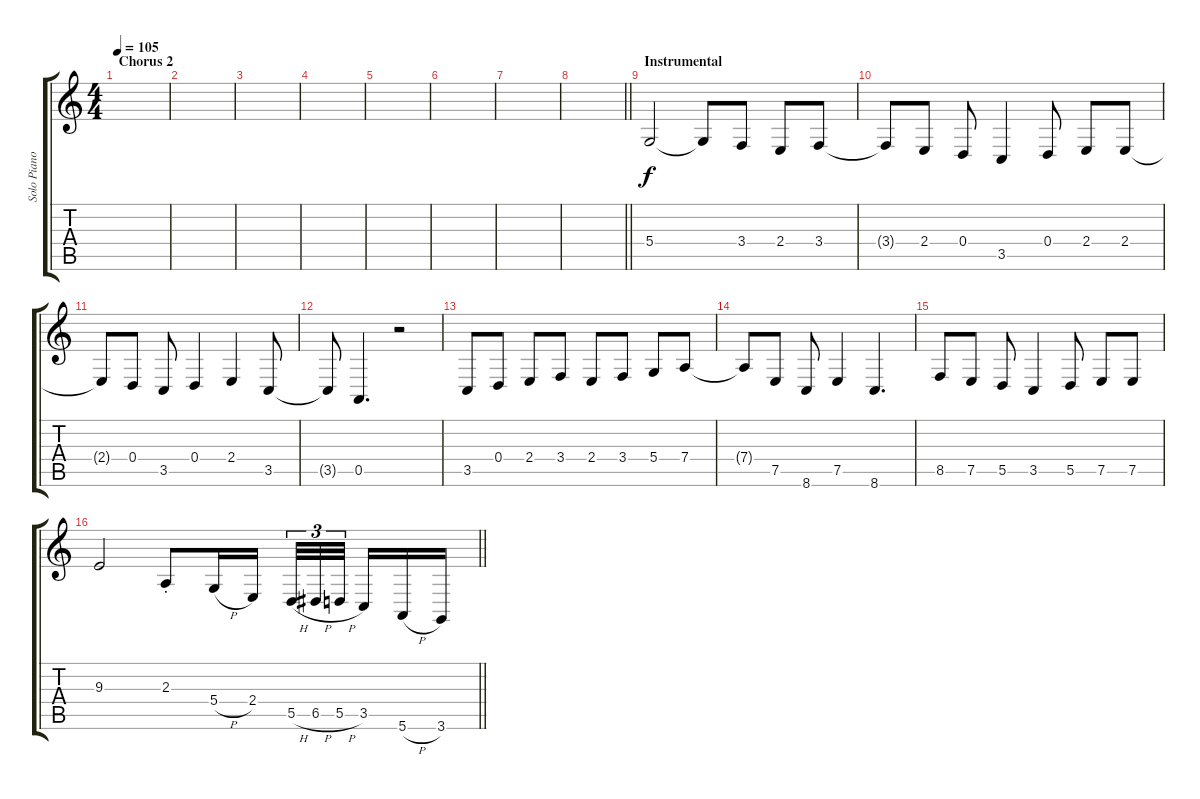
\track ("Solo Piano " "Solo Piano") {instrument electricgrandpiano}
\staff {score tabs}
\tuning (E4 B3 G3 D3 A2 E2) {hide}
\ts (4 4)
\section ("" "Chorus 2")
\tempo 105
\clef g2
\ks c
|
|
|
|
|
|
|
\barLineRight lightlight
|
\section ("" "Instrumental")
5.4.2 5.4{t}.8 3.4.8 2.4.8 3.4.8 |
3.4{t}.8 2.4.8 0.4.8 3.5.4 0.4.8 2.4.8 2.4.8 |
2.4{t}.8 0.4.8 3.5.8 0.4.4 2.4.4 3.5.8 |
3.5{t}.8 0.5.4{d} r.2 |
3.5.8 0.4.8 2.4.8 3.4.8 2.4.8 3.4.8 5.4.8 7.4.8 |
7.4{t}.8 7.5.8 8.6.8 7.5.4 8.6.4{d} |
8.5.8 7.5.8 5.5.8 3.5.4 5.5.8 7.5.8 7.5.8 |
\barLineRight lightlight
9.3.2 2.3{st}.8 5.4{h}.16 2.4.16 5.5{h}.32{tu (3 2)} 6.5{h}.32{tu (3 2)} 5.5{h}.32{tu (3 2) beam splitsecondary} 3.5.16 5.6{h}.16 3.6{h}.16
